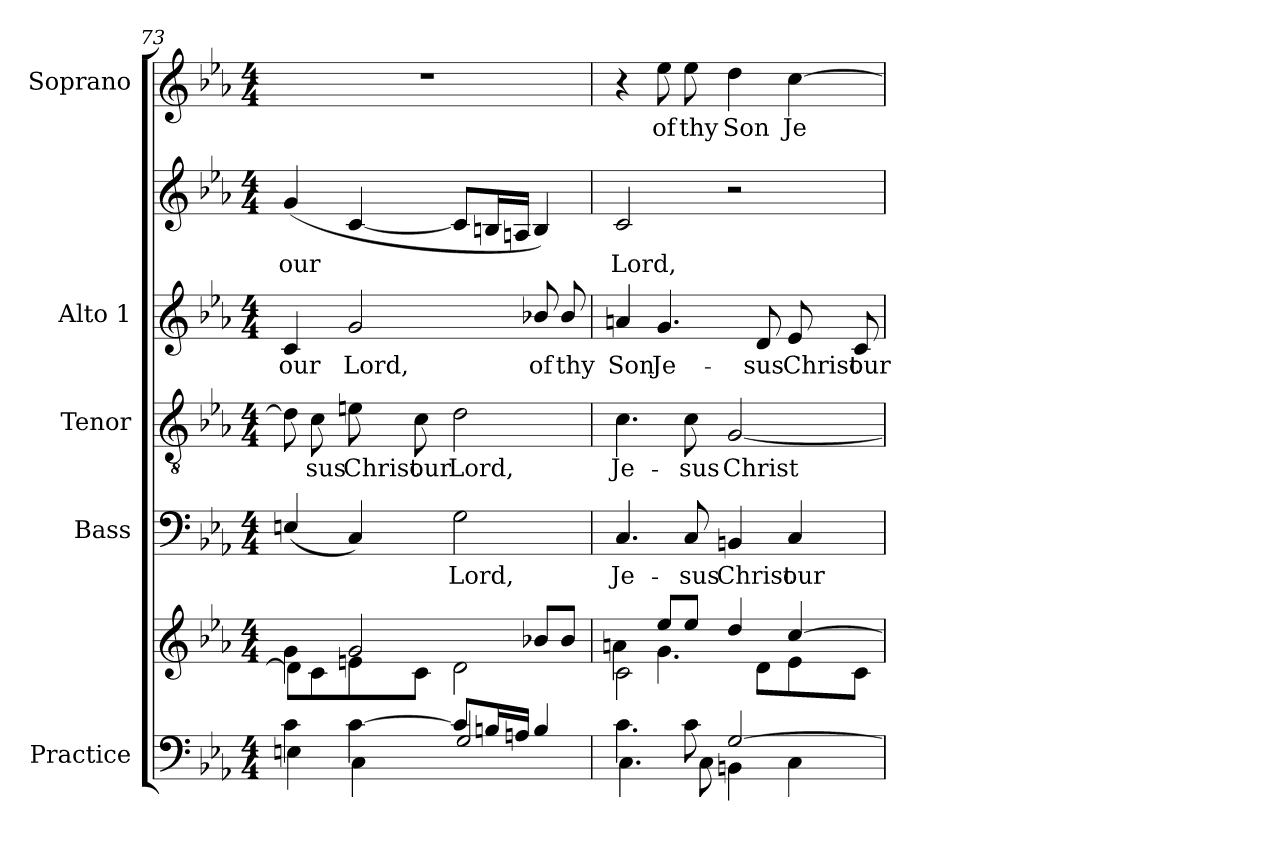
**kern	**kern	**kern	**text	**kern	**text	**kern	**text	**kern	**text	**kern	**text
*part5	*part5	*part4	*part4	*part3	*part3	*part2	*part2	*part2	*part2	*part1	*part1
*staff7	*staff6	*staff5	*staff5	*staff4	*staff4	*staff3	*staff3	*staff2	*staff2	*staff1	*staff1
*I"Practice	*	*I"Bass	*	*I"Tenor	*	*I"Alto 1	*	*	*	*I"Soprano	*
*	*	*I'B	*	*I'T	*	*I'A	*	*	*	*I'S	*
*clefF4	*clefG2	*clefF4	*	*clefGv2	*	*clefG2	*	*clefG2	*	*clefG2	*
*k[b-e-a-]	*k[b-e-a-]	*k[b-e-a-]	*	*k[b-e-a-]	*	*k[b-e-a-]	*	*k[b-e-a-]	*	*k[b-e-a-]	*
*E-:	*E-:	*E-:	*	*E-:	*	*E-:	*	*E-:	*	*E-:	*
*M4/4	*M4/4	*M4/4	*	*M4/4	*	*M4/4	*	*M4/4	*	*M4/4	*
=73	=73	=73	=73	=73	=73	=73	=73	=73	=73	=73	=73
*^	*^	*	*	*	*	*	*	*	*	*	*
*	*^	*	*^	*	*	*	*	*	*	*	*	*	*
*	*	*	*	*	*^	*	*	*	*	*	*	*	*	*	*
!	!	!	!	!	!	!	!	!	!	!	!	!LO:LY:b	!	!LO:LY:b	!	!
4ryy	4c\	4En\	1ryy	4g	4ryy	8d\L]	(<4En/	.	8d]	.	4c	our	(<4g	our	1r	.
!	!	!	!	!	!	!	!	!	!	!LO:LY:b	!	!	!	!	!	!
.	.	.	.	.	.	8c\	.	.	8c	sus	.	.	.	.	.	.
!	!	!	!	!	!	!	!	!	!	!LO:LY:b	!	!LO:LY:b	!	!	!	!
[4c\	2.ryy	4C\	.	2.ryy	2g/	8en\	4C)	.	8en	Christ	2g	Lord,	[4c	.	.	.
!	!	!	!	!	!	!	!	!	!	!LO:LY:b	!	!	!	!	!	!
.	.	.	.	.	.	8c\J	.	.	8c	our	.	.	.	.	.	.
!	!	!	!	!	!	!	!	!LO:LY:b	!	!LO:LY:b	!	!	!	!	!	!
8c/L]	.	2G	.	.	.	2d\	2G	Lord,	2d	Lord,	.	.	8cL]	.	.	.
16Bn/L	.	.	.	.	.	.	.	.	.	.	.	.	16BnL	.	.	.
16An/JJ	.	.	.	.	.	.	.	.	.	.	.	.	16AnJJ	.	.	.
!	!	!	!	!	!	!	!	!	!	!	!	!LO:LY:b	!	!	!	!
4B/	.	.	.	.	8b-X/L	.	.	.	.	.	8b-X/	of	4B)	.	.	.
!	!	!	!	!	!	!	!	!	!	!	!	!LO:LY:b	!	!	!	!
.	.	.	.	.	8b-/J	.	.	.	.	.	8b-/	thy	.	.	.	.
*	*v	*v	*	*	*	*	*	*	*	*	*	*	*	*	*	*
*	*	*	*	*v	*v	*	*	*	*	*	*	*	*	*	*
=74	=74	=74	=74	=74	=74	=74	=74	=74	=74	=74	=74	=74	=74	=74
!	!	!	!	!	!	!LO:LY:b	!	!LO:LY:b	!	!LO:LY:b	!	!LO:LY:b	!	!
4.c\	4.C\	4ryy	2c\	4an\	4.C	Je-	4.c	Je-	4an	Son	2c	Lord,	4r	.
!	!	!	!	!	!	!	!	!	!	!LO:LY:b	!	!	!	!LO:LY:b
.	.	8ee-/L	.	4.g\	.	.	.	.	4.g	Je-	.	.	8ee-	of
!	!	!	!	!	!	!LO:LY:b	!	!LO:LY:b	!	!	!	!	!	!LO:LY:b
8c\	8C\	8ee-/J	.	.	8C	-sus	8c	-sus	.	.	.	.	8ee-	thy
!	!	!	!	!	!	!LO:LY:b	!	!LO:LY:b	!	!	!	!	!	!LO:LY:b
[2G/	4BBn\	4dd/	2ryy	.	4BBn	Christ	[2G	Christ	.	.	2r	.	4dd	Son
!	!	!	!	!	!	!	!	!	!	!LO:LY:b	!	!	!	!
.	.	.	.	8d\L	.	.	.	.	8d	-sus	.	.	.	.
!	!	!	!	!	!	!LO:LY:b	!	!	!	!LO:LY:b	!	!	!	!LO:LY:b
.	4C\	[4cc/	.	8e-\	4C	our	.	.	8e-	Christ	.	.	[4cc	Je-
!	!	!	!	!	!	!	!	!	!	!LO:LY:b	!	!	!	!
.	.	.	.	8c\J	.	.	.	.	8c	our	.	.	.	.
*v	*v	*	*	*	*	*	*	*	*	*	*	*	*	*
*	*v	*v	*v	*	*	*	*	*	*	*	*	*	*
=	=	=	=	=	=	=	=	=	=	=	=
*-	*-	*-	*-	*-	*-	*-	*-	*-	*-	*-	*-
